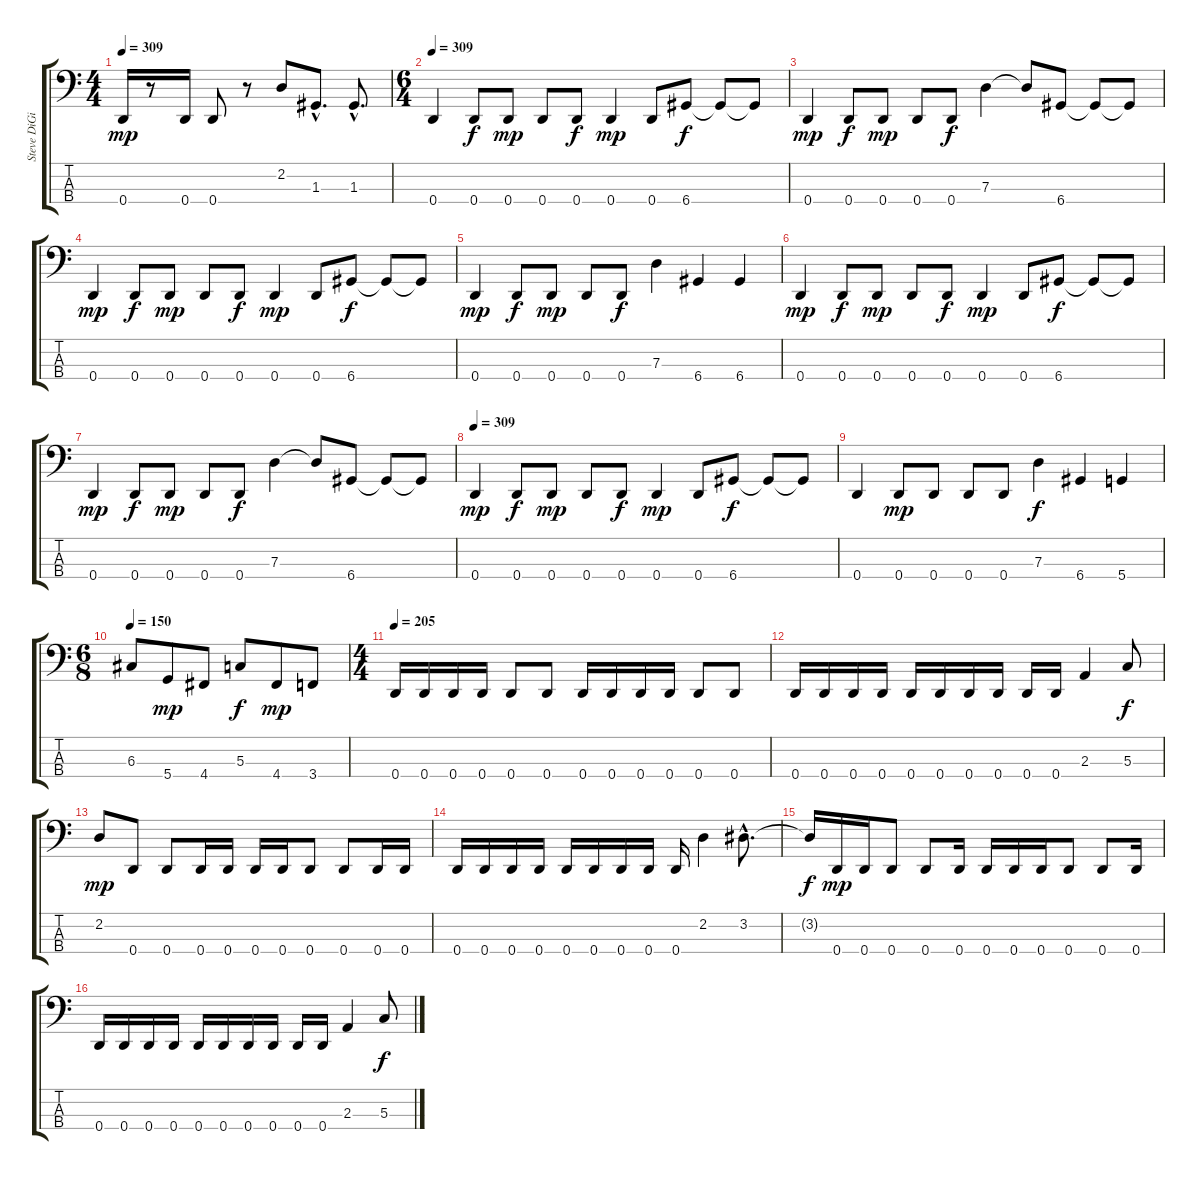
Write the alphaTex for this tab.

\track ("Steve DiGiorgio" "Steve DiGi") {instrument electricbassfinger}
\staff {score tabs}
\tuning (F2 C2 G1 D1) {hide}
\ts (4 4)
\tempo 309
\clef f4
\ks c
0.4.16{dy mp} r.8 0.4.16 0.4.8 r.8 2.2.8 1.3{hac}.8{d} 1.3{hac}.8{d} |
\ts (6 4)
\tempo 309
0.4.4 0.4.8{dy f} 0.4.8{dy mp} 0.4.8 0.4.8{dy f} 0.4.4{dy mp} 0.4.8 6.4.8{dy f} 6.4{t}.8 6.4{t}.8 |
0.4.4{dy mp} 0.4.8{dy f} 0.4.8{dy mp} 0.4.8 0.4.8{dy f} 7.3.4 7.3{t}.8 6.4.8 6.4{t}.8 6.4{t}.8 |
0.4.4{dy mp} 0.4.8{dy f} 0.4.8{dy mp} 0.4.8 0.4.8{dy f} 0.4.4{dy mp} 0.4.8 6.4.8{dy f} 6.4{t}.8 6.4{t}.8 |
0.4.4{dy mp} 0.4.8{dy f} 0.4.8{dy mp} 0.4.8 0.4.8{dy f} 7.3.4 6.4.4 6.4.4 |
0.4.4{dy mp} 0.4.8{dy f} 0.4.8{dy mp} 0.4.8 0.4.8{dy f} 0.4.4{dy mp} 0.4.8 6.4.8{dy f} 6.4{t}.8 6.4{t}.8 |
0.4.4{dy mp} 0.4.8{dy f} 0.4.8{dy mp} 0.4.8 0.4.8{dy f} 7.3.4 7.3{t}.8 6.4.8 6.4{t}.8 6.4{t}.8 |
\tempo 309
0.4.4{dy mp} 0.4.8{dy f} 0.4.8{dy mp} 0.4.8 0.4.8{dy f} 0.4.4{dy mp} 0.4.8 6.4.8{dy f} 6.4{t}.8 6.4{t}.8 |
0.4.4 0.4.8{dy mp} 0.4.8 0.4.8 0.4.8 7.3.4{dy f} 6.4.4 5.4.4 |
\ts (6 8)
\tempo 150
6.3.8 5.4.8{dy mp} 4.4.8 5.3.8{dy f} 4.4.8{dy mp} 3.4.8 |
\ts (4 4)
\tempo 205
0.4.16 0.4.16 0.4.16 0.4.16 0.4.8 0.4.8 0.4.16 0.4.16 0.4.16 0.4.16 0.4.8 0.4.8 |
0.4.16 0.4.16 0.4.16 0.4.16 0.4.16 0.4.16 0.4.16 0.4.16 0.4.16 0.4.16 2.3.4 5.3.8{dy f} |
2.2.8{dy mp} 0.4.8 0.4.8 0.4.16 0.4.16 0.4.16 0.4.16 0.4.8 0.4.8 0.4.16 0.4.16 |
0.4.16 0.4.16 0.4.16 0.4.16 0.4.16 0.4.16 0.4.16 0.4.16 0.4.16 2.2.4 3.2{hac}.8{d} |
3.2{t}.16{dy f} 0.4.16{dy mp} 0.4.16 0.4.8 0.4.8 0.4.16 0.4.16 0.4.16 0.4.16 0.4.8 0.4.8 0.4.16 |
0.4.16 0.4.16 0.4.16 0.4.16 0.4.16 0.4.16 0.4.16 0.4.16 0.4.16 0.4.16 2.3.4 5.3.8{dy f}
